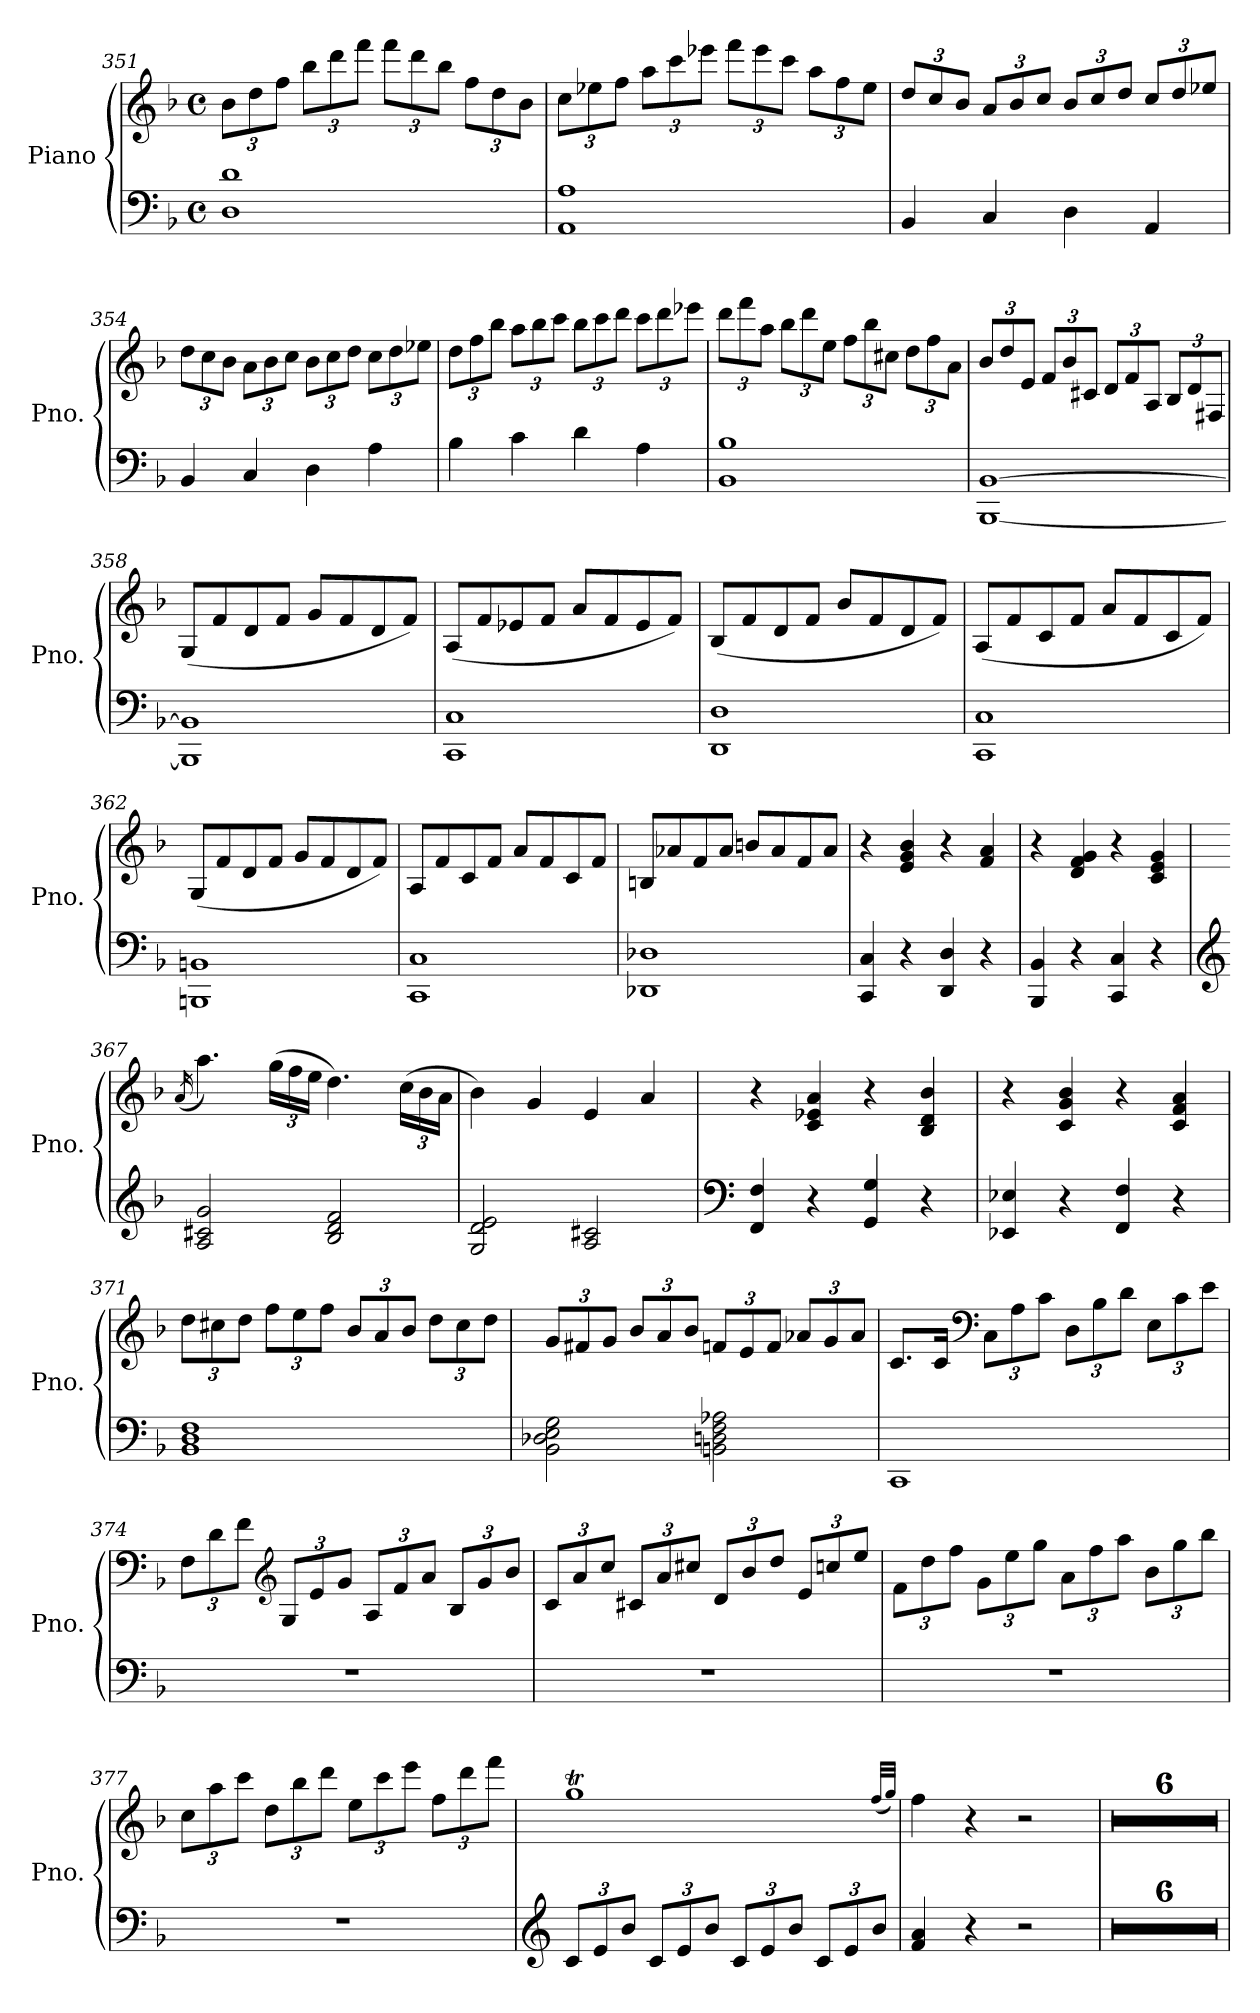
**kern	**kern
*part1	*part1
*staff2	*staff1
*I"Piano	*
*I'Pno.	*
*clefF4	*clefG2
*k[b-]	*k[b-]
*M4/4	*M4/4
*met(c)	*met(c)
*	*Xbrackettup
=351	=351
1D 1d	12b-\L
.	12dd\
.	12ff\J
.	12bb-\L
.	12ddd\
.	12fff\J
.	12fff\L
.	12ddd\
.	12bb-\J
.	12ff\L
.	12dd\
.	12b-\J
=352	=352
1AA 1A	12cc\L
.	12ee-X\
.	12ff\J
.	12aa\L
.	12ccc\
.	12eee-X\J
.	12fff\L
.	12eee-\
.	12ccc\J
.	12aa\L
.	12ff\
.	12ee-\J
!!LO:LB:g=z
=353	=353
4BB-/	12dd/L
.	12cc/
.	12b-/J
4C/	12a/L
.	12b-/
.	12cc/J
4D\	12b-/L
.	12cc/
.	12dd/J
4AA/	12cc/L
.	12dd/
.	12ee-X/J
=354	=354
4BB-/	12dd\L
.	12cc\
.	12b-\J
4C/	12a\L
.	12b-\
.	12cc\J
4D\	12b-\L
.	12cc\
.	12dd\J
4A\	12cc\L
.	12dd\
.	12ee-X\J
=355	=355
4B-\	12dd\L
.	12ff\
.	12bb-\J
4c\	12aa\L
.	12bb-\
.	12ccc\J
4d\	12bb-\L
.	12ccc\
.	12ddd\J
4A\	12ccc\L
.	12ddd\
.	12eee-X\J
!!LO:LB:g=z
=356	=356
1BB- 1B-	12ddd\L
.	12fff\
.	12aa\J
.	12bb-\L
.	12ddd\
.	12ee\J
.	12ff\L
.	12bb-\
.	12cc#X\J
.	12dd\L
.	12ff\
.	12a\J
=357	=357
[1BBB- [1BB-	12b-/L
.	12dd/
.	12e/J
.	12f/L
.	12b-/
.	12c#X/J
.	12d/L
.	12f/
.	12A/J
.	12B-/L
.	12d/
.	12F#X/J
=358	=358
1BBB-] 1BB-]	(<8G/L
.	8f/
.	8d/
.	8f/J
.	8g/L
.	8f/
.	8d/
.	8f/J)
!!LO:PB:g=z
=359	=359
1CC 1C	(<8A/L
.	8f/
.	8e-X/
.	8f/J
.	8a/L
.	8f/
.	8e-/
.	8f/J)
=360	=360
1DD 1D	(<8B-/L
.	8f/
.	8d/
.	8f/J
.	8b-/L
.	8f/
.	8d/
.	8f/J)
=361	=361
1CC 1C	(<8A/L
.	8f/
.	8c/
.	8f/J
.	8a/L
.	8f/
.	8c/
.	8f/J)
=362	=362
1BBBn 1BBn	(<8G/L
.	8f/
.	8d/
.	8f/J
.	8g/L
.	8f/
.	8d/
.	8f/J)
!!LO:LB:g=z
=363	=363
1CC 1C	8A/L
.	8f/
.	8c/
.	8f/J
.	8a/L
.	8f/
.	8c/
.	8f/J
=364	=364
1DD-X 1D-X	8Bn/L
.	8a-X/
.	8f/
.	8a-/J
.	8bn/L
.	8a-/
.	8f/
.	8a-/J
=365	=365
4CC/ 4C/	4r
4r	4e/ 4g/ 4b-/
4DD/ 4D/	4r
4r	4f/ 4a/
=366	=366
4BBB-/ 4BB-/	4r
4r	4d/ 4f/ 4g/
4CC/ 4C/	4r
4r	4c/ 4e/ 4g/
!!LO:LB:g=z
=367	=367
*clefG2	*
.	(<16qa/
2A/ 2c#X/ 2g/	4.aa\)
.	(>24gg\LL
.	24ff\
.	24ee\JJ
2B-/ 2d/ 2f/	4.dd\)
.	(>24cc\LL
.	24b-\
.	24a\JJ
=368	=368
2G/ 2d/ 2e/	4b-\)
.	4g/
2A/ 2c#X/	4e/
.	4a/
=369	=369
*clefF4	*
4FF/ 4F/	4r
4r	4c/ 4e-X/ 4a/
4GG/ 4G/	4r
4r	4B-/ 4d/ 4b-/
=370	=370
4EE-X/ 4E-X/	4r
4r	4c/ 4g/ 4b-/
4FF/ 4F/	4r
4r	4c/ 4f/ 4a/
!!LO:LB:g=z
=371	=371
1BB- 1D 1F	12dd\L
.	12cc#X\
.	12dd\J
.	12ff\L
.	12ee\
.	12ff\J
.	12b-/L
.	12a/
.	12b-/J
.	12dd\L
.	12cc#\
.	12dd\J
=372	=372
2BB-\ 2D-X\ 2E\ 2G\	12g/L
.	12f#X/
.	12g/J
.	12b-/L
.	12a/
.	12b-/J
2BBn\ 2Dn\ 2F\ 2A-X\	12fn/L
.	12e/
.	12f/J
.	12a-X/L
.	12g/
.	12a-/J
=373	=373
1CC	8.c/L
.	16c/Jk
*	*clefF4
.	12C\L
.	12A\
.	12c\J
.	12D\L
.	12B-\
.	12d\J
.	12E\L
.	12c\
.	12e\J
!!LO:LB:g=z
=374	=374
1r	12F\L
.	12d\
.	12f\J
*	*clefG2
.	12G/L
.	12e/
.	12g/J
.	12A/L
.	12f/
.	12a/J
.	12B-/L
.	12g/
.	12b-/J
=375	=375
1r	12c/L
.	12a/
.	12cc/J
.	12c#X/L
.	12a/
.	12cc#X/J
.	12d/L
.	12b-/
.	12dd/J
.	12e/L
.	12ccn/
.	12ee/J
=376	=376
1r	12f\L
.	12dd\
.	12ff\J
.	12g\L
.	12ee\
.	12gg\J
.	12a\L
.	12ff\
.	12aa\J
.	12b-\L
.	12gg\
.	12bb-\J
!!LO:LB:g=z
=377	=377
1r	12cc\L
.	12aa\
.	12ccc\J
.	12dd\L
.	12bb-\
.	12ddd\J
.	12ee\L
.	12ccc\
.	12eee\J
.	12ff\L
.	12ddd\
.	12fff\J
=378	=378
*clefG2	*
*Xbrackettup	*
12c/L	1ggT
12e/	.
12b-/J	.
12c/L	.
12e/	.
12b-/J	.
12c/L	.
12e/	.
12b-/J	.
12c/L	.
12e/	.
12b-/J	.
.	(<32qff/LLL
.	32qgg/JJJ)
=379	=379
4f/ 4a/	4ff\
4r	4r
2r	2r
=380	=380
1r	1r
=381	=381
1r	1r
=382	=382
1r	1r
=383	=383
1r	1r
=384	=384
1r	1r
=385	=385
1r	1r
=	=
*-	*-
